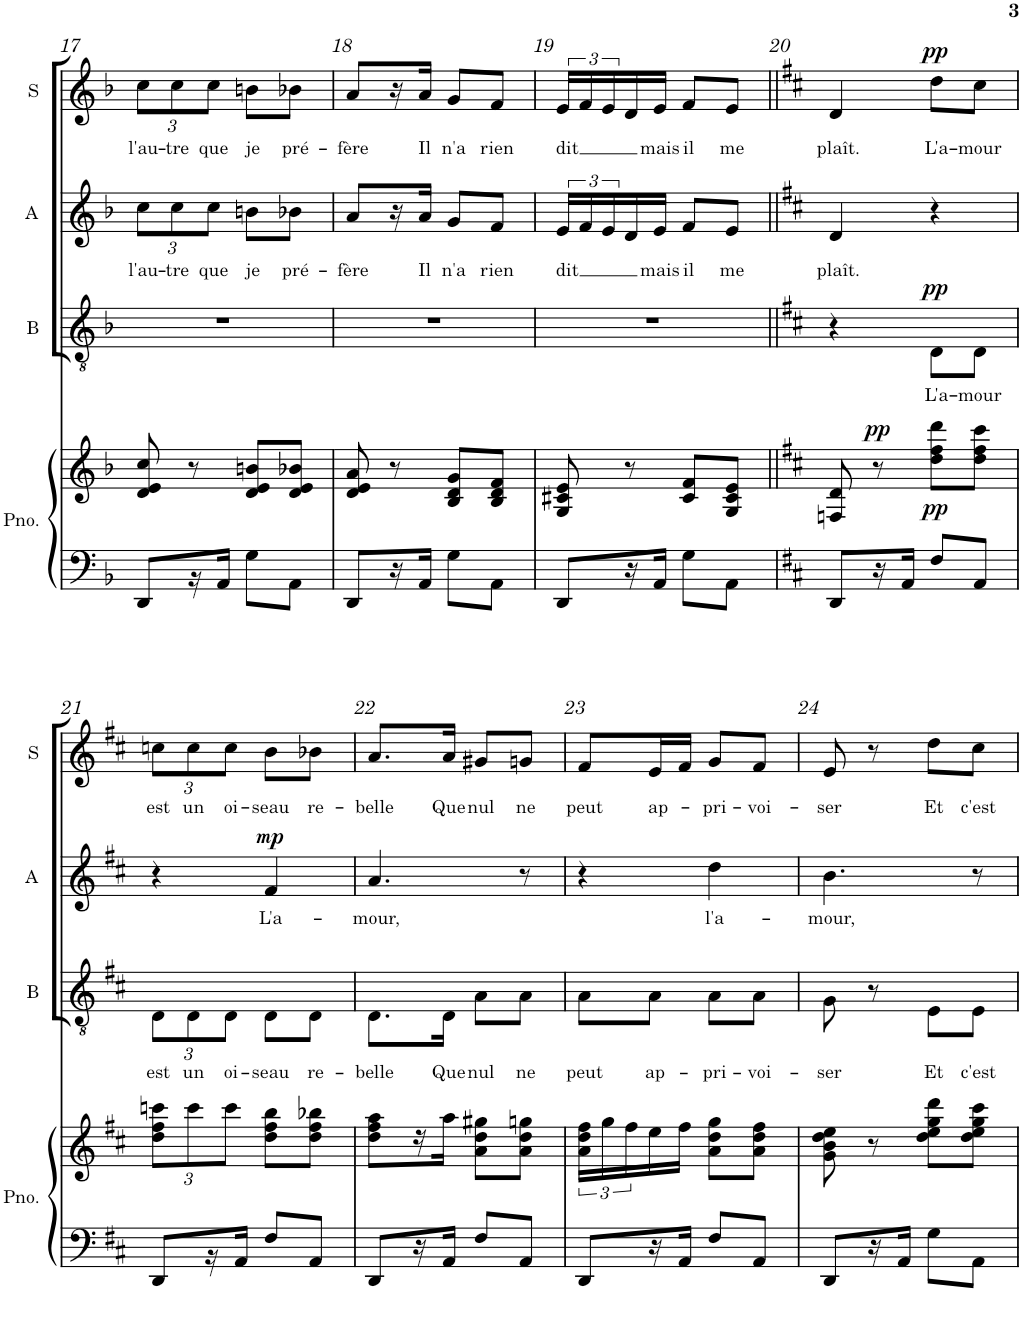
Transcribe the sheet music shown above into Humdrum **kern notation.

**kern	**kern	**dynam	**kern	**text	**dynam	**kern	**text	**dynam	**kern	**text	**dynam
*part4	*part4	*part4	*part3	*part3	*part3	*part2	*part2	*part2	*part1	*part1	*part1
*staff5	*staff4	*staff4/5	*staff3	*staff3	*staff3	*staff2	*staff2	*staff2	*staff1	*staff1	*staff1
*I"Piano	*	*	*I"Baritone	*	*	*I"Alto	*	*	*I"Soprano	*	*
*I'Pno.	*	*	*I'B	*	*	*I'A	*	*	*I'S	*	*
!!LO:PB:g=z
*clefF4	*clefG2	*	*clefGv2	*	*	*clefG2	*	*	*clefG2	*	*
*	*	*	*	*	*	*Trd4c7	*	*	*	*	*
*k[b-]	*k[b-]	*	*k[b-]	*	*	*k[b-]	*	*	*k[b-]	*	*
*d:	*d:	*	*d:	*	*	*d:	*	*	*d:	*	*
*M2/4	*M2/4	*	*M2/4	*	*	*M2/4	*	*	*M2/4	*	*
*	*	*	*	*	*	*Xbrackettup	*	*	*	*	*
=17	=17	=17	=17	=17	=17	=17	=17	=17	=17	=17	=17
!	!	!	!	!	!	!	!LO:LY:b	!	!	!	!
*	*	*	*	*	*	*	*	*	*Xbrackettup	*	*
!	!	!	!	!	!	!	!	!	!	!LO:LY:b	!
8DD/L	8d/ 8e/ 8cc/	.	2r	.	.	12cc\L	l'au-	.	12cc\L	l'au-	.
!	!	!	!	!	!	!	!LO:LY:b	!	!	!LO:LY:b	!
.	.	.	.	.	.	12cc\	-tre	.	12cc\	-tre	.
16r	8r	.	.	.	.	.	.	.	.	.	.
!	!	!	!	!	!	!	!LO:LY:b	!	!	!LO:LY:b	!
.	.	.	.	.	.	12cc\J	que	.	12cc\J	que	.
16AA/JJ	.	.	.	.	.	.	.	.	.	.	.
!	!	!	!	!	!	!	!LO:LY:b	!	!	!LO:LY:b	!
8G\L	8d/ 8e/ 8bn/L	.	.	.	.	8bn\L	je	.	8bn\L	je	.
!	!	!	!	!	!	!	!LO:LY:b	!	!	!LO:LY:b	!
8AA\J	8d/ 8e/ 8b-X/J	.	.	.	.	8b-X\J	pré-	.	8b-X\J	pré-	.
=18	=18	=18	=18	=18	=18	=18	=18	=18	=18	=18	=18
!	!	!	!	!	!	!	!LO:LY:b	!	!	!LO:LY:b	!
8DD/L	8d/ 8e/ 8a/	.	2r	.	.	8a/L	-fère	.	8a/L	-fère	.
16r	8r	.	.	.	.	16r	.	.	16r	.	.
!	!	!	!	!	!	!	!LO:LY:b	!	!	!LO:LY:b	!
16AA/JJ	.	.	.	.	.	16a/JJ	Il	.	16a/JJ	Il	.
!	!	!	!	!	!	!	!LO:LY:b	!	!	!LO:LY:b	!
8G\L	8B-/ 8d/ 8g/L	.	.	.	.	8g/L	n'a	.	8g/L	n'a	.
!	!	!	!	!	!	!	!LO:LY:b	!	!	!LO:LY:b	!
8AA\J	8B-/ 8d/ 8f/J	.	.	.	.	8f/J	rien	.	8f/J	rien	.
=19	=19	=19	=19	=19	=19	=19	=19	=19	=19	=19	=19
*	*	*	*	*	*	*brackettup	*	*	*	*	*
!	!	!	!	!	!	!	!LO:LY:b	!	!	!	!
*	*	*	*	*	*	*	*	*	*brackettup	*	*
!	!	!	!	!	!	!	!	!	!	!LO:LY:b	!
8DD/L	8G/ 8c#X/ 8e/	.	2r	.	.	24e/LL	dit	.	24e/LL	dit	.
.	.	.	.	.	.	24f/	.	.	24f/	.	.
.	.	.	.	.	.	24e/	.	.	24e/	.	.
16r	8r	.	.	.	.	16d/	.	.	16d/	.	.
!	!	!	!	!	!	!	!LO:LY:b	!	!	!LO:LY:b	!
16AA/JJ	.	.	.	.	.	16e/JJ	mais	.	16e/JJ	mais	.
!	!	!	!	!	!	!	!LO:LY:b	!	!	!LO:LY:b	!
8G\L	8c#/ 8f/L	.	.	.	.	8f/L	il	.	8f/L	il	.
!	!	!	!	!	!	!	!LO:LY:b	!	!	!LO:LY:b	!
8AA\J	8G/ 8c#/ 8e/J	.	.	.	.	8e/J	me	.	8e/J	me	.
=20||	=20||	=20||	=20||	=20||	=20||	=20||	=20||	=20||	=20||	=20||	=20||
*k[f#c#]	*k[f#c#]	*	*k[f#c#]	*	*	*k[f#c#]	*	*	*k[f#c#]	*	*
*D:	*D:	*	*D:	*	*	*D:	*	*	*D:	*	*
!	!	!	!	!	!	!	!LO:LY:b	!	!	!LO:LY:b	!
8DD/L	8Fn/ 8d/	.	4r	.	.	4d/	plaît.	.	4d/	plaît.	.
!	!	!LO:DY:a	!	!	!	!	!	!	!	!	!
16r	8r	pp	.	.	.	.	.	.	.	.	.
16AA/JJ	.	.	.	.	.	.	.	.	.	.	.
!	!	!LO:DY:a=2	!	!LO:LY:b	!LO:DY:a	!	!	!	!	!LO:LY:b	!LO:DY:a
8F#/L	8dd\ 8ff#\ 8ddd\L	pp	8D\L	L'a-	pp	4r	.	.	8dd\L	L'a-	pp
!	!	!	!	!LO:LY:b	!	!	!	!	!	!LO:LY:b	!
8AA/J	8dd\ 8ff#\ 8ccc#\J	.	8D\J	-mour	.	.	.	.	8cc#\J	-mour	.
!!LO:LB:g=z
=21	=21	=21	=21	=21	=21	=21	=21	=21	=21	=21	=21
*	*Xbrackettup	*	*Xbrackettup	*	*	*	*	*	*	*	*
!	!	!	!	!LO:LY:b	!	!	!	!	!	!	!
*	*	*	*	*	*	*	*	*	*Xbrackettup	*	*
!	!	!	!	!	!	!	!	!	!	!LO:LY:b	!
8DD/L	12dd\ 12ff#\ 12cccn\L	.	12D\L	est	.	4r	.	.	12ccn\L	est	.
!	!	!	!	!LO:LY:b	!	!	!	!	!	!LO:LY:b	!
.	12ccc\	.	12D\	un	.	.	.	.	12cc\	un	.
16r	.	.	.	.	.	.	.	.	.	.	.
!	!	!	!	!LO:LY:b	!	!	!	!	!	!LO:LY:b	!
.	12ccc\J	.	12D\J	oi-	.	.	.	.	12cc\J	oi-	.
16AA/JJ	.	.	.	.	.	.	.	.	.	.	.
!	!	!	!	!LO:LY:b	!	!	!LO:LY:b	!LO:DY:a	!	!LO:LY:b	!
8F#/L	8dd\ 8ff#\ 8bb\L	.	8D\L	-seau	.	4f#/	L'a-	mp	8b\L	-seau	.
!	!	!	!	!LO:LY:b	!	!	!	!	!	!LO:LY:b	!
8AA/J	8dd\ 8ff#\ 8bb-X\J	.	8D\J	re-	.	.	.	.	8b-X\J	re-	.
=22	=22	=22	=22	=22	=22	=22	=22	=22	=22	=22	=22
!	!	!	!	!LO:LY:b	!	!	!LO:LY:b	!	!	!LO:LY:b	!
8DD/L	8dd\ 8ff#\ 8aa\L	.	8.D\L	-belle	.	4.a/	-mour,	.	8.a/L	-belle	.
16r	16r	.	.	.	.	.	.	.	.	.	.
!	!	!	!	!LO:LY:b	!	!	!	!	!	!LO:LY:b	!
16AA/JJ	16aa\JJ	.	16D\Jk	Que	.	.	.	.	16a/Jk	Que	.
!	!	!	!	!LO:LY:b	!	!	!	!	!	!LO:LY:b	!
8F#/L	8a\ 8dd\ 8gg#X\L	.	8A\L	nul	.	.	.	.	8g#X/L	nul	.
!	!	!	!	!LO:LY:b	!	!	!	!	!	!LO:LY:b	!
8AA/J	8a\ 8dd\ 8ggn\J	.	8A\J	ne	.	8r	.	.	8gn/J	ne	.
=23	=23	=23	=23	=23	=23	=23	=23	=23	=23	=23	=23
*	*brackettup	*	*	*	*	*	*	*	*	*	*
!	!	!	!	!LO:LY:b	!	!	!	!	!	!LO:LY:b	!
8DD/L	24a\ 24dd\ 24ff#\LL	.	8A\L	peut	.	4r	.	.	8f#/L	peut	.
.	24gg\	.	.	.	.	.	.	.	.	.	.
.	24ff#\	.	.	.	.	.	.	.	.	.	.
!	!	!	!	!LO:LY:b	!	!	!	!	!	!LO:LY:b	!
16r	16ee\	.	8A\J	ap-	.	.	.	.	16e/L	ap-	.
16AA/JJ	16ff#\JJ	.	.	.	.	.	.	.	16f#/JJ	.	.
!	!	!	!	!LO:LY:b	!	!	!LO:LY:b	!	!	!LO:LY:b	!
8F#/L	8a\ 8dd\ 8gg\L	.	8A\L	-pri-	.	4dd\	l'a-	.	8g/L	-pri-	.
!	!	!	!	!LO:LY:b	!	!	!	!	!	!LO:LY:b	!
8AA/J	8a\ 8dd\ 8ff#\J	.	8A\J	-voi-	.	.	.	.	8f#/J	-voi-	.
=24	=24	=24	=24	=24	=24	=24	=24	=24	=24	=24	=24
!	!	!	!	!LO:LY:b	!	!	!LO:LY:b	!	!	!LO:LY:b	!
8DD/L	8g\ 8b\ 8dd\ 8ee\	.	8G\	-ser	.	4.b\	-mour,	.	8e/	-ser	.
16r	8r	.	8r	.	.	.	.	.	8r	.	.
16AA/JJ	.	.	.	.	.	.	.	.	.	.	.
!	!	!	!	!LO:LY:b	!	!	!	!	!	!LO:LY:b	!
8G\L	8dd\ 8ee\ 8gg\ 8ddd\L	.	8E\L	Et	.	.	.	.	8dd\L	Et	.
!	!	!	!	!LO:LY:b	!	!	!	!	!	!LO:LY:b	!
8AA\J	8dd\ 8ee\ 8gg\ 8ccc#\J	.	8E\J	c'est	.	8r	.	.	8cc#\J	c'est	.
=	=	=	=	=	=	=	=	=	=	=	=
*-	*-	*-	*-	*-	*-	*-	*-	*-	*-	*-	*-
